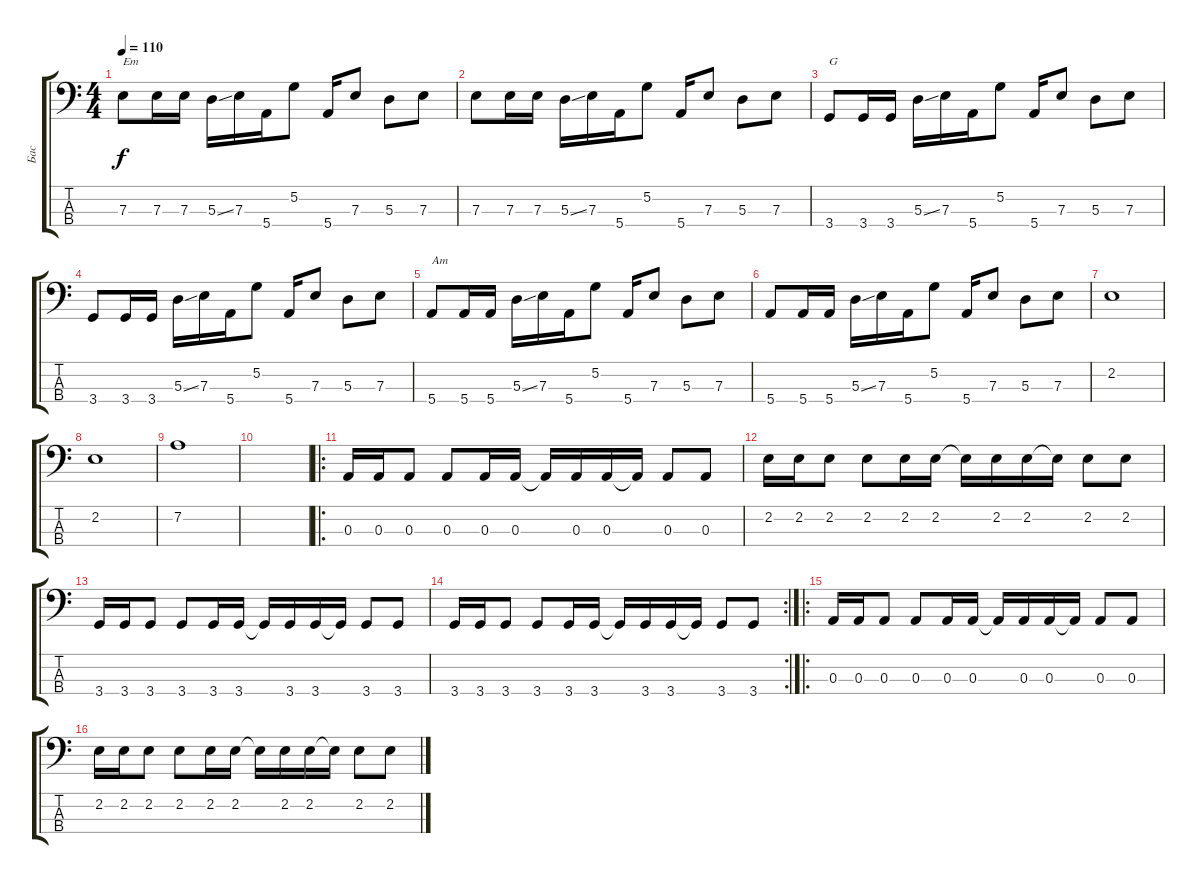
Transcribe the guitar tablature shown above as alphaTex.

\track ("Бас" "Бас") {instrument electricbassfinger}
\staff {score tabs}
\tuning (G2 D2 A1 E1) {hide}
\ts (4 4)
\tempo 110
\clef f4
\ks c
7.3.8{txt "Em" dy f} 7.3.16 7.3.16 5.3{ss}.16 7.3.16 5.4.16 5.2.8 5.4.16 7.3.8 5.3.8 7.3.8 |
7.3.8 7.3.16 7.3.16 5.3{ss}.16 7.3.16 5.4.16 5.2.8 5.4.16 7.3.8 5.3.8 7.3.8 |
3.4.8{txt "G"} 3.4.16 3.4.16 5.3{ss}.16 7.3.16 5.4.16 5.2.8 5.4.16 7.3.8 5.3.8 7.3.8 |
3.4.8 3.4.16 3.4.16 5.3{ss}.16 7.3.16 5.4.16 5.2.8 5.4.16 7.3.8 5.3.8 7.3.8 |
5.4.8{txt "Am"} 5.4.16 5.4.16 5.3{ss}.16 7.3.16 5.4.16 5.2.8 5.4.16 7.3.8 5.3.8 7.3.8 |
5.4.8 5.4.16 5.4.16 5.3{ss}.16 7.3.16 5.4.16 5.2.8 5.4.16 7.3.8 5.3.8 7.3.8 |
2.2.1 |
2.2.1 |
7.2.1 |
|
\ro
0.3.16 0.3.16 0.3.8 0.3.8 0.3.16 0.3.16 0.3{t}.16 0.3.16 0.3.16 0.3{t}.16 0.3.8 0.3.8 |
2.2.16 2.2.16 2.2.8 2.2.8 2.2.16 2.2.16 2.2{t}.16 2.2.16 2.2.16 2.2{t}.16 2.2.8 2.2.8 |
3.4.16 3.4.16 3.4.8 3.4.8 3.4.16 3.4.16 3.4{t}.16 3.4.16 3.4.16 3.4{t}.16 3.4.8 3.4.8 |
\rc 2
3.4.16 3.4.16 3.4.8 3.4.8 3.4.16 3.4.16 3.4{t}.16 3.4.16 3.4.16 3.4{t}.16 3.4.8 3.4.8 |
\ro
0.3.16 0.3.16 0.3.8 0.3.8 0.3.16 0.3.16 0.3{t}.16 0.3.16 0.3.16 0.3{t}.16 0.3.8 0.3.8 |
2.2.16 2.2.16 2.2.8 2.2.8 2.2.16 2.2.16 2.2{t}.16 2.2.16 2.2.16 2.2{t}.16 2.2.8 2.2.8
